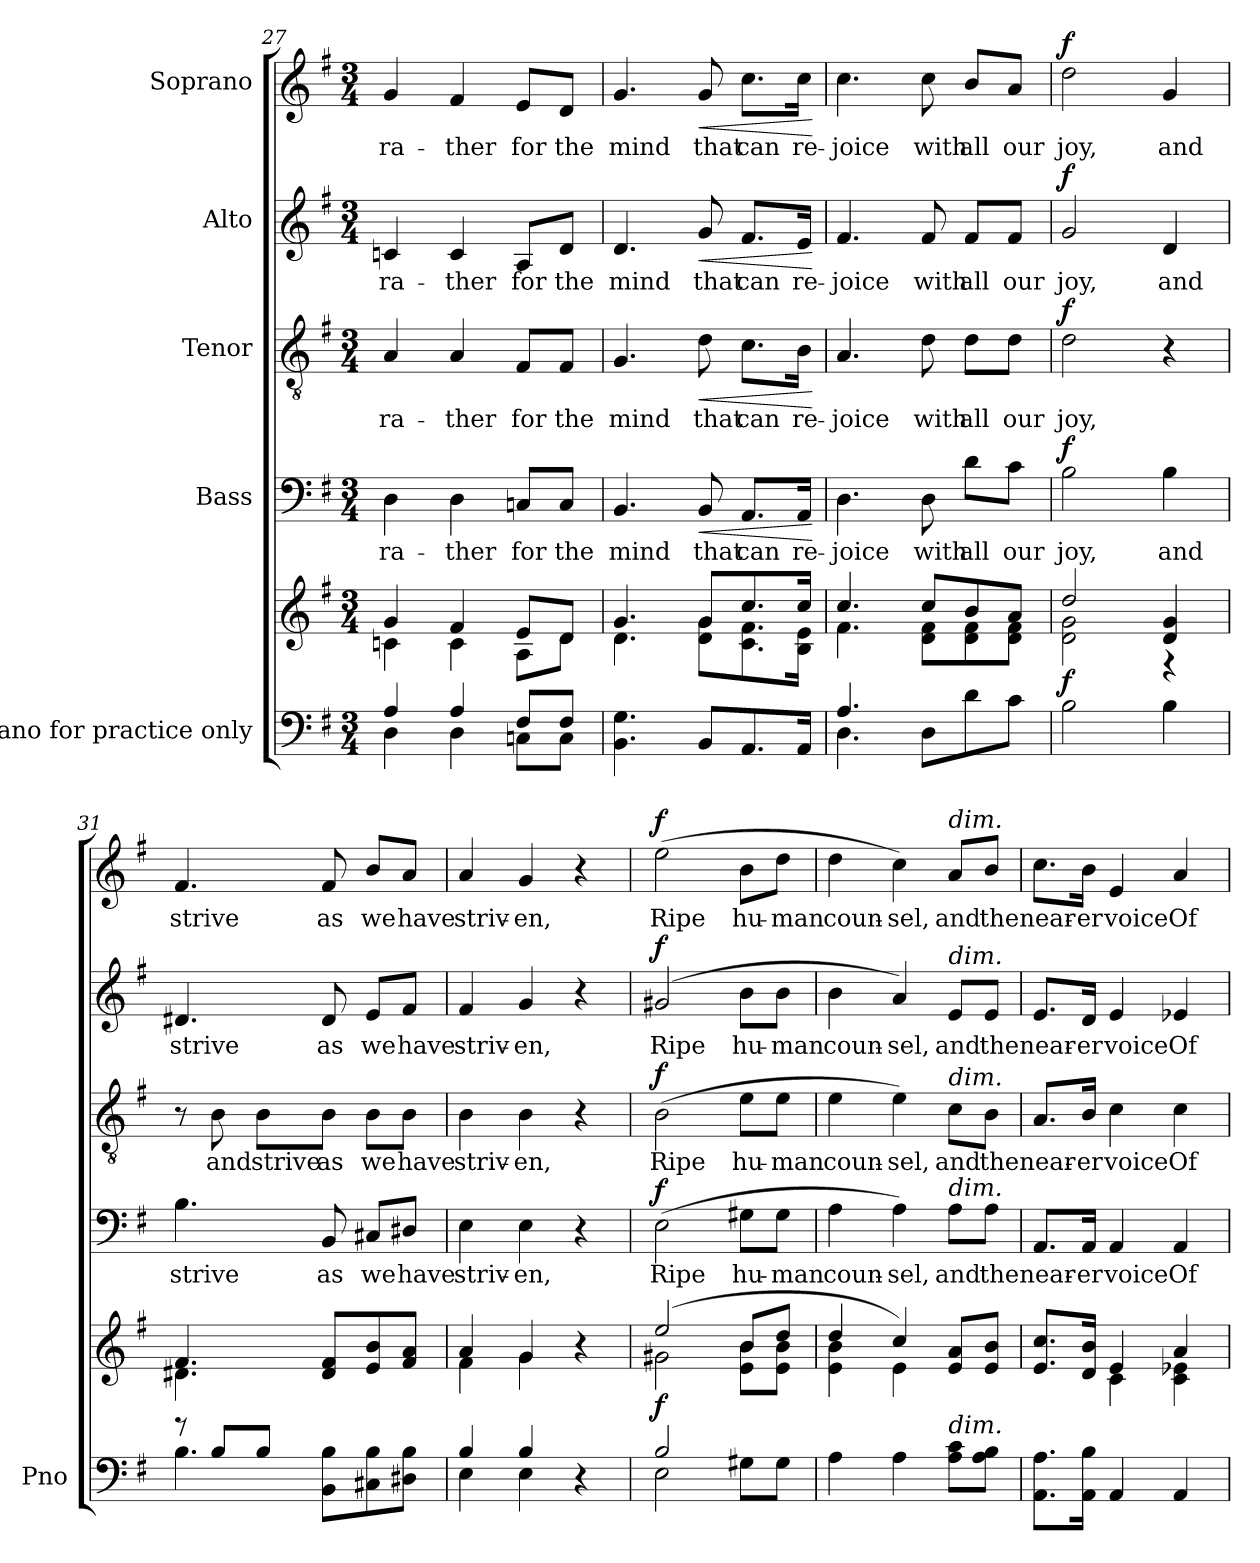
**kern	**kern	**dynam	**kern	**text	**dynam	**kern	**text	**dynam	**kern	**text	**dynam	**kern	**text	**dynam
*part5	*part5	*part5	*part4	*part4	*part4	*part3	*part3	*part3	*part2	*part2	*part2	*part1	*part1	*part1
*staff6	*staff5	*staff5/6	*staff4	*staff4	*staff4	*staff3	*staff3	*staff3	*staff2	*staff2	*staff2	*staff1	*staff1	*staff1
*I"Piano for practice only	*	*	*I"Bass	*	*	*I"Tenor	*	*	*I"Alto	*	*	*I"Soprano	*	*
*I'Pno	*	*	*	*	*	*	*	*	*	*	*	*	*	*
*clefF4	*clefG2	*	*clefF4	*	*	*clefGv2	*	*	*clefG2	*	*	*clefG2	*	*
*k[f#]	*k[f#]	*	*k[f#]	*	*	*k[f#]	*	*	*k[f#]	*	*	*k[f#]	*	*
*M3/4	*M3/4	*	*M3/4	*	*	*M3/4	*	*	*M3/4	*	*	*M3/4	*	*
=27	=27	=27	=27	=27	=27	=27	=27	=27	=27	=27	=27	=27	=27	=27
*^	*^	*	*	*	*	*	*	*	*	*	*	*	*	*
!	!	!	!	!	!	!LO:LY:b	!	!	!LO:LY:b	!	!	!LO:LY:b	!	!	!LO:LY:b	!
4A/	4D\	4g/	4cn\	.	4D\	ra-	.	4A/	ra-	.	4cn/	ra-	.	4g/	ra-	.
!	!	!	!	!	!	!LO:LY:b	!	!	!LO:LY:b	!	!	!LO:LY:b	!	!	!LO:LY:b	!
4A/	4D\	4f#/	4c\	.	4D\	-ther	.	4A/	-ther	.	4c/	-ther	.	4f#/	-ther	.
!	!	!	!	!	!	!LO:LY:b	!	!	!LO:LY:b	!	!	!LO:LY:b	!	!	!LO:LY:b	!
8F#/L	8Cn\L	8e/L	8A\L	.	8Cn/L	for	.	8F#/L	for	.	8A/L	for	.	8e/L	for	.
!	!	!	!	!	!	!LO:LY:b	!	!	!LO:LY:b	!	!	!LO:LY:b	!	!	!LO:LY:b	!
8F#/J	8C\J	8d/J	8d\J	.	8C/J	the	.	8F#/J	the	.	8d/J	the	.	8d/J	the	.
=28	=28	=28	=28	=28	=28	=28	=28	=28	=28	=28	=28	=28	=28	=28	=28	=28
!	!	!	!	!	!	!LO:LY:b	!	!	!LO:LY:b	!	!	!LO:LY:b	!	!	!LO:LY:b	!
*v	*v	*	*	*	*	*	*	*	*	*	*	*	*	*	*	*
4.BB\ 4.G\	4.g/	4.d\	.	4.BB/	mind	.	4.G/	mind	.	4.d/	mind	.	4.g/	mind	.
!	!	!	!	!	!LO:LY:b	!LO:HP:b	!	!LO:LY:b	!LO:HP:b	!	!LO:LY:b	!LO:HP:b	!	!LO:LY:b	!LO:HP:b
8BB/L	8g/L	8d\ 8g\L	.	8BB/	that	<	8d\	that	<	8g/	that	<	8g/	that	<
!	!	!	!	!	!LO:LY:b	!	!	!LO:LY:b	!	!	!LO:LY:b	!	!	!LO:LY:b	!
8.AA/	8.cc/	8.c\ 8.f#\	.	8.AA/L	can	.	8.c\L	can	.	8.f#/L	can	.	8.cc\L	can	.
!	!	!	!	!	!LO:LY:b	!	!	!LO:LY:b	!	!	!LO:LY:b	!	!	!LO:LY:b	!
16AA/Jk	16cc/Jk	16B\ 16e\Jk	.	16AA/Jk	re-	.	16B\Jk	re-	.	16e/Jk	re-	.	16cc\Jk	re-	.
*	*v	*v	*	*	*	*	*	*	*	*	*	*	*	*	*
.	.	.	.	.	[	.	.	[	.	.	[	.	.	[
!!LO:PB:g=z
=29	=29	=29	=29	=29	=29	=29	=29	=29	=29	=29	=29	=29	=29	=29
*^	*^	*	*	*	*	*	*	*	*	*	*	*	*	*
!	!	!	!	!	!	!LO:LY:b	!	!	!LO:LY:b	!	!	!LO:LY:b	!	!	!LO:LY:b	!
4.A/	4.D\	4.cc/	4.f#\	.	4.D\	-joice	.	4.A/	-joice	.	4.f#/	-joice	.	4.cc\	-joice	.
!	!	!	!	!	!	!LO:LY:b	!	!	!LO:LY:b	!	!	!LO:LY:b	!	!	!LO:LY:b	!
8D\L	4.ryy	8cc/L	8d\ 8f#\L	.	8D\	with	.	8d\	with	.	8f#/	with	.	8cc\	with	.
!	!	!	!	!	!	!LO:LY:b	!	!	!LO:LY:b	!	!	!LO:LY:b	!	!	!LO:LY:b	!
8d\	.	8b/	8d\ 8f#\	.	8d\L	all	.	8d\L	all	.	8f#/L	all	.	8b/L	all	.
!	!	!	!	!	!	!LO:LY:b	!	!	!LO:LY:b	!	!	!LO:LY:b	!	!	!LO:LY:b	!
8c\J	.	8a/J	8d\ 8f#\J	.	8c\J	our	.	8d\J	our	.	8f#/J	our	.	8a/J	our	.
*v	*v	*	*	*	*	*	*	*	*	*	*	*	*	*	*	*
=30	=30	=30	=30	=30	=30	=30	=30	=30	=30	=30	=30	=30	=30	=30	=30
!	!	!	!LO:DY:a=2	!	!LO:LY:b	!LO:DY:a	!	!LO:LY:b	!LO:DY:a	!	!LO:LY:b	!LO:DY:a	!	!LO:LY:b	!LO:DY:a
2B\	2dd/	2d\ 2g\	f	2B\	joy,	f	2d\	joy,	f	2g/	joy,	f	2dd\	joy,	f
!	!	!	!	!	!LO:LY:b	!	!	!	!	!	!LO:LY:b	!	!	!LO:LY:b	!
4B\	4d/ 4g/	4r	.	4B\	and	.	4r	.	.	4d/	and	.	4g/	and	.
=31	=31	=31	=31	=31	=31	=31	=31	=31	=31	=31	=31	=31	=31	=31	=31
*^	*	*	*	*	*	*	*	*	*	*	*	*	*	*	*
!	!	!	!	!	!	!LO:LY:b	!	!	!	!	!	!LO:LY:b	!	!	!LO:LY:b	!
8r	4.B\	4.f#/	4.d#X\	.	4.B\	strive	.	8r	.	.	4.d#X/	strive	.	4.f#/	strive	.
!	!	!	!	!	!	!	!	!	!LO:LY:b	!	!	!	!	!	!	!
8B/L	.	.	.	.	.	.	.	8B\	and	.	.	.	.	.	.	.
!	!	!	!	!	!	!	!	!	!LO:LY:b	!	!	!	!	!	!	!
8B/J	.	.	.	.	.	.	.	8B\L	strive	.	.	.	.	.	.	.
!	!	!	!	!	!	!LO:LY:b	!	!	!LO:LY:b	!	!	!LO:LY:b	!	!	!LO:LY:b	!
8BB\ 8B\L	4.ryy	8d#/ 8f#/L	4.ryy	.	8BB/	as	.	8B\J	as	.	8d#/	as	.	8f#/	as	.
!	!	!	!	!	!	!LO:LY:b	!	!	!LO:LY:b	!	!	!LO:LY:b	!	!	!LO:LY:b	!
8C#X\ 8B\	.	8e/ 8b/	.	.	8C#X/L	we	.	8B\L	we	.	8e/L	we	.	8b/L	we	.
!	!	!	!	!	!	!LO:LY:b	!	!	!LO:LY:b	!	!	!LO:LY:b	!	!	!LO:LY:b	!
8D#X\ 8B\J	.	8f#/ 8a/J	.	.	8D#X/J	have	.	8B\J	have	.	8f#/J	have	.	8a/J	have	.
=32	=32	=32	=32	=32	=32	=32	=32	=32	=32	=32	=32	=32	=32	=32	=32	=32
!	!	!	!	!	!	!LO:LY:b	!	!	!LO:LY:b	!	!	!LO:LY:b	!	!	!LO:LY:b	!
4B/	4E\	4a/	4f#\	.	4E\	striv-	.	4B\	striv-	.	4f#/	striv-	.	4a/	striv-	.
!	!	!	!	!	!	!LO:LY:b	!	!	!LO:LY:b	!	!	!LO:LY:b	!	!	!LO:LY:b	!
4B/	4E\	4g/	4g\	.	4E\	-en,	.	4B\	-en,	.	4g/	-en,	.	4g/	-en,	.
4r	4ryy	4r	4ryy	.	4r	.	.	4r	.	.	4r	.	.	4r	.	.
=33	=33	=33	=33	=33	=33	=33	=33	=33	=33	=33	=33	=33	=33	=33	=33	=33
!	!	!	!	!LO:DY:a=2	!	!LO:LY:b	!LO:DY:a	!	!LO:LY:b	!LO:DY:a	!	!LO:LY:b	!LO:DY:a	!	!LO:LY:b	!LO:DY:a
2B/	2E\	(2ee/	2g#X\	f	(2E\	Ripe	f	(2B\	Ripe	f	(2g#X/	Ripe	f	(2ee\	Ripe	f
!	!	!	!	!	!	!LO:LY:b	!	!	!LO:LY:b	!	!	!LO:LY:b	!	!	!LO:LY:b	!
8G#X\L	4ryy	8b/L	8e\ 8b\L	.	8G#X\L	hu-	.	8e\L	hu-	.	8b\L	hu-	.	8b\L	hu-	.
!	!	!	!	!	!	!LO:LY:b	!	!	!LO:LY:b	!	!	!LO:LY:b	!	!	!LO:LY:b	!
8G#\J	.	8dd/J	8e\ 8b\J	.	8G#\J	-man	.	8e\J	-man	.	8b\J	-man	.	8dd\J	-man	.
*v	*v	*	*	*	*	*	*	*	*	*	*	*	*	*	*	*
!!LO:LB:g=z
=34	=34	=34	=34	=34	=34	=34	=34	=34	=34	=34	=34	=34	=34	=34	=34
!	!	!	!	!	!LO:LY:b	!	!	!LO:LY:b	!	!	!LO:LY:b	!	!	!LO:LY:b	!
4A\	4dd/	4e\ 4b\	.	4A\	coun-	.	4e\	coun-	.	4b\	coun-	.	4dd\	coun-	.
!	!	!	!	!	!LO:LY:b	!	!	!LO:LY:b	!	!	!LO:LY:b	!	!	!LO:LY:b	!
4A\	4cc/)	4e\	.	4A\)	-sel,	.	4e\)	-sel,	.	4a/)	-sel,	.	4cc\)	-sel,	.
!	!	!	!	!	!	!	!	!	!	!	!	!	!LO:TX:a:i:t=dim.	!	!
!	!	!	!	!	!	!	!	!	!	!LO:TX:a:i:t=dim.	!	!	!	!	!
!	!	!	!	!	!	!	!LO:TX:a:i:t=dim.	!	!	!	!	!	!	!	!
!	!	!	!	!LO:TX:a:i:t=dim.	!	!	!	!	!	!	!	!	!	!	!
!LO:TX:a:i:t=dim.	!	!	!	!	!	!	!	!	!	!	!	!	!	!	!
!	!	!	!	!	!LO:LY:b	!	!	!LO:LY:b	!	!	!LO:LY:b	!	!	!LO:LY:b	!
8A\ 8c\L	8e/ 8a/L	4ryy	.	8A\L	and	.	8c\L	and	.	8e/L	and	.	8a/L	and	.
!	!	!	!	!	!LO:LY:b	!	!	!LO:LY:b	!	!	!LO:LY:b	!	!	!LO:LY:b	!
8A\ 8B\J	8e/ 8b/J	.	.	8A\J	the	.	8B\J	the	.	8e/J	the	.	8b/J	the	.
=35	=35	=35	=35	=35	=35	=35	=35	=35	=35	=35	=35	=35	=35	=35	=35
!	!	!	!	!	!LO:LY:b	!	!	!LO:LY:b	!	!	!LO:LY:b	!	!	!LO:LY:b	!
8.AA\ 8.A\L	8.e/ 8.cc/L	4ryy	.	8.AA/L	near-	.	8.A/L	near-	.	8.e/L	near-	.	8.cc\L	near-	.
!	!	!	!	!	!LO:LY:b	!	!	!LO:LY:b	!	!	!LO:LY:b	!	!	!LO:LY:b	!
16AA\ 16B\Jk	16d/ 16b/Jk	.	.	16AA/Jk	-er	.	16B/Jk	-er	.	16d/Jk	-er	.	16b\Jk	-er	.
!	!	!	!	!	!LO:LY:b	!	!	!LO:LY:b	!	!	!LO:LY:b	!	!	!LO:LY:b	!
4AA/	4e/	4c\	.	4AA/	voice	.	4c\	voice	.	4e/	voice	.	4e/	voice	.
!	!	!	!	!	!LO:LY:b	!	!	!LO:LY:b	!	!	!LO:LY:b	!	!	!LO:LY:b	!
4AA/	4a/	4c\ 4e-X\	.	4AA/	Of	.	4c\	Of	.	4e-X/	Of	.	4a/	Of	.
*	*v	*v	*	*	*	*	*	*	*	*	*	*	*	*	*
=	=	=	=	=	=	=	=	=	=	=	=	=	=	=
*-	*-	*-	*-	*-	*-	*-	*-	*-	*-	*-	*-	*-	*-	*-
